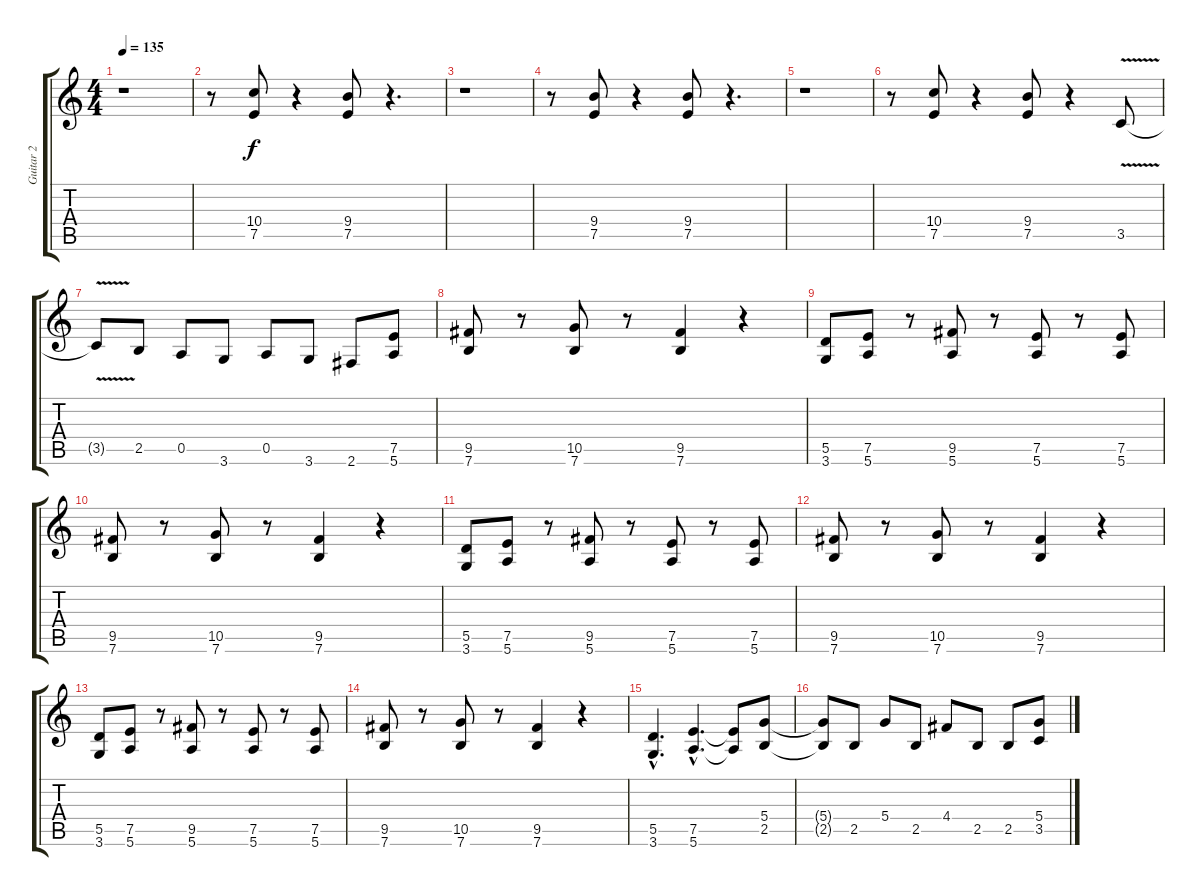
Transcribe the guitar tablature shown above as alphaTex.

\track ("Guitar 2" "Guitar 2") {instrument overdrivenguitar}
\staff {score tabs}
\tuning (E4 B3 G3 D3 A2 E2) {hide}
\ts (4 4)
\tempo 135
\clef g2
\ks c
r.1{dy f} |
r.8 (10.4 7.5).8 r.4 (9.4 7.5).8 r.4{d} |
r.1 |
r.8 (9.4 7.5).8 r.4 (9.4 7.5).8 r.4{d} |
r.1 |
r.8 (10.4 7.5).8 r.4 (9.4 7.5).8 r.4 3.5{v}.8 |
3.5{t}.8 2.5.8 0.5.8 3.6.8 0.5.8 3.6.8 2.6.8 (7.5 5.6).8 |
(9.5 7.6).8 r.8 (10.5 7.6).8 r.8 (9.5 7.6).4 r.4 |
(5.5 3.6).8 (7.5 5.6).8 r.8 (9.5 5.6).8 r.8 (7.5 5.6).8 r.8 (7.5 5.6).8 |
(9.5 7.6).8 r.8 (10.5 7.6).8 r.8 (9.5 7.6).4 r.4 |
(5.5 3.6).8 (7.5 5.6).8 r.8 (9.5 5.6).8 r.8 (7.5 5.6).8 r.8 (7.5 5.6).8 |
(9.5 7.6).8 r.8 (10.5 7.6).8 r.8 (9.5 7.6).4 r.4 |
(5.5 3.6).8 (7.5 5.6).8 r.8 (9.5 5.6).8 r.8 (7.5 5.6).8 r.8 (7.5 5.6).8 |
(9.5 7.6).8 r.8 (10.5 7.6).8 r.8 (9.5 7.6).4 r.4 |
(5.5{hac} 3.6{hac}).4{d} (7.5{hac} 5.6{hac}).4{d} (7.5{t} 5.6{t}).8 (5.4 2.5).8 |
(5.4{t} 2.5{t}).8 2.5.8 5.4.8 2.5.8 4.4.8 2.5.8 2.5.8 (5.4 3.5).8
